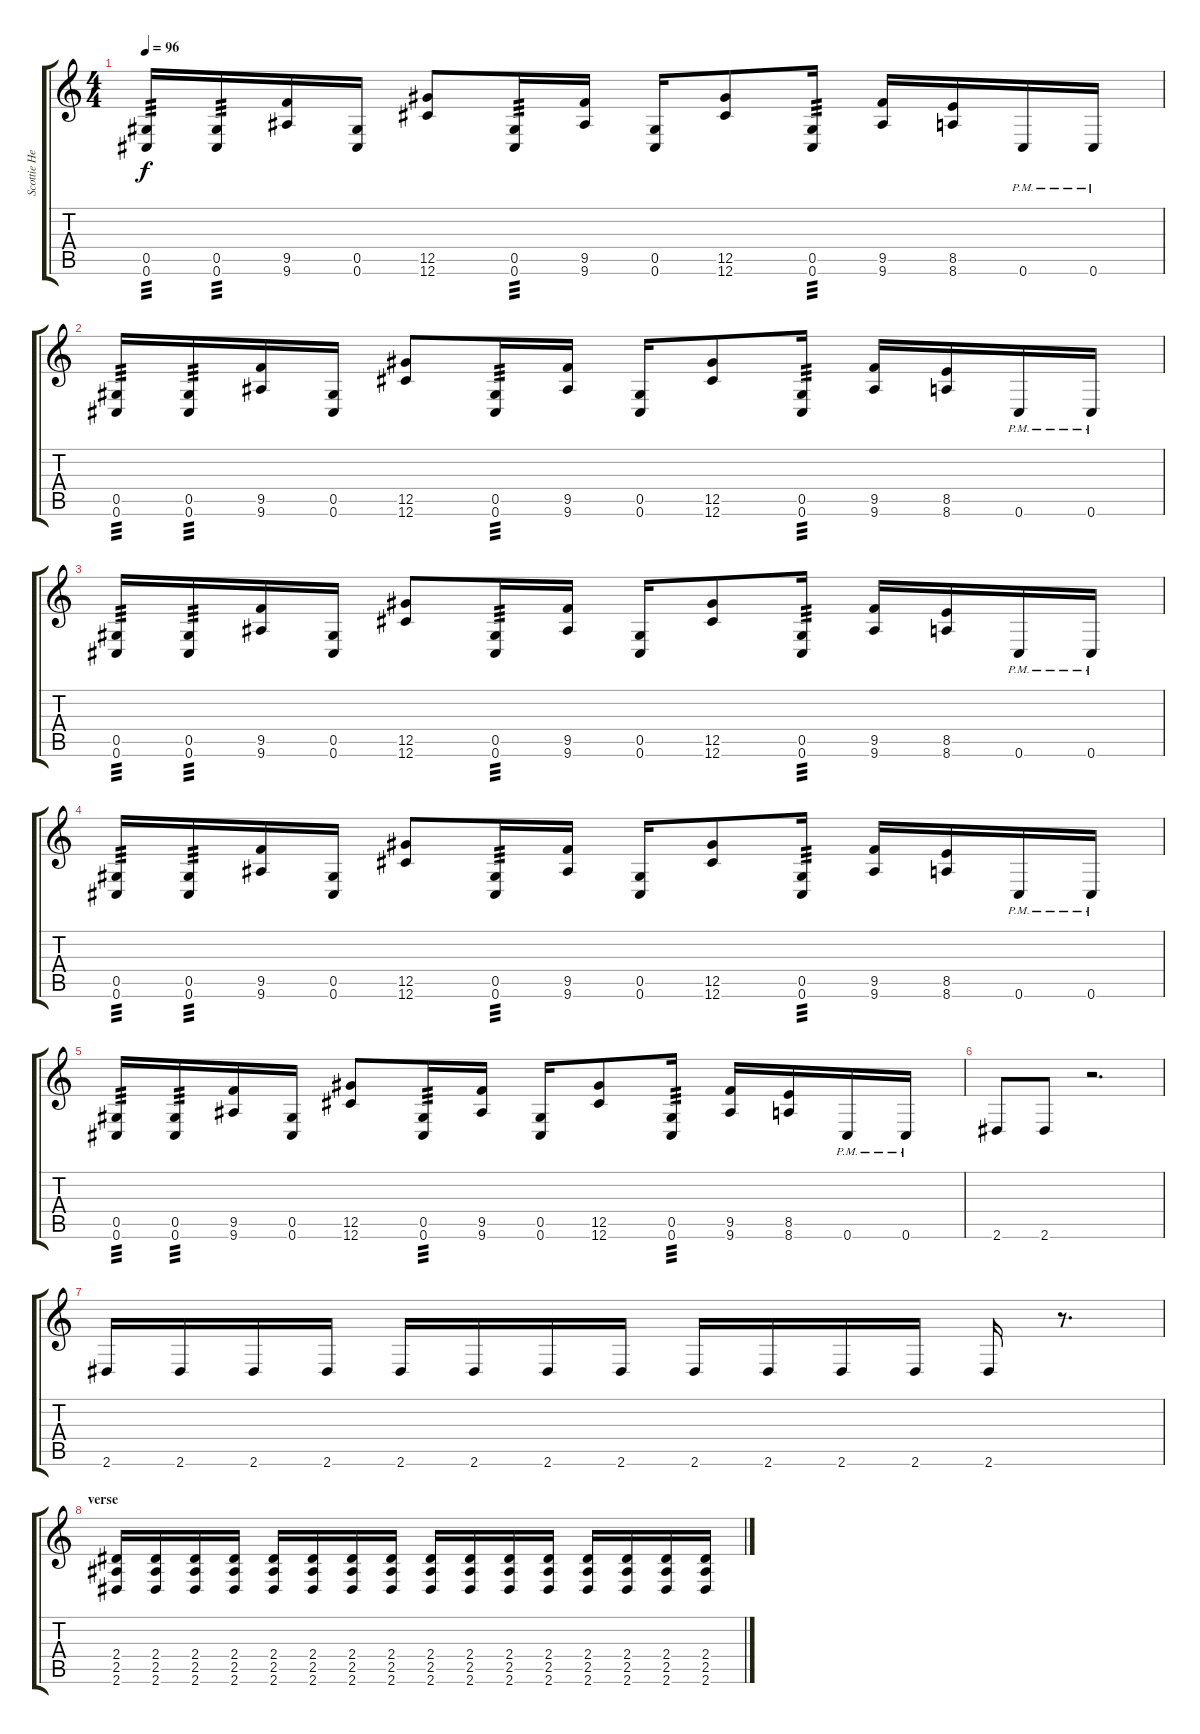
\track ("Scottie Henry" "Scottie He") {instrument distortionguitar}
\staff {score tabs}
\tuning (Eb4 Bb3 Gb3 Db3 Ab2 Db2) {hide}
\ts (4 4)
\tempo 96
\clef g2
\ks c
(0.5 0.6).16{tp 3 dy f} (0.5 0.6).16{tp 3} (9.5 9.6).16 (0.5 0.6).16 (12.5 12.6).8 (0.5 0.6).16{tp 3} (9.5 9.6).16 (0.5 0.6).16 (12.5 12.6).8 (0.5 0.6).16{tp 3} (9.5 9.6).16 (8.5 8.6).16 0.6{pm}.16 0.6{pm}.16 |
(0.5 0.6).16{tp 3} (0.5 0.6).16{tp 3} (9.5 9.6).16 (0.5 0.6).16 (12.5 12.6).8 (0.5 0.6).16{tp 3} (9.5 9.6).16 (0.5 0.6).16 (12.5 12.6).8 (0.5 0.6).16{tp 3} (9.5 9.6).16 (8.5 8.6).16 0.6{pm}.16 0.6{pm}.16 |
(0.5 0.6).16{tp 3} (0.5 0.6).16{tp 3} (9.5 9.6).16 (0.5 0.6).16 (12.5 12.6).8 (0.5 0.6).16{tp 3} (9.5 9.6).16 (0.5 0.6).16 (12.5 12.6).8 (0.5 0.6).16{tp 3} (9.5 9.6).16 (8.5 8.6).16 0.6{pm}.16 0.6{pm}.16 |
(0.5 0.6).16{tp 3} (0.5 0.6).16{tp 3} (9.5 9.6).16 (0.5 0.6).16 (12.5 12.6).8 (0.5 0.6).16{tp 3} (9.5 9.6).16 (0.5 0.6).16 (12.5 12.6).8 (0.5 0.6).16{tp 3} (9.5 9.6).16 (8.5 8.6).16 0.6{pm}.16 0.6{pm}.16 |
(0.5 0.6).16{tp 3} (0.5 0.6).16{tp 3} (9.5 9.6).16 (0.5 0.6).16 (12.5 12.6).8 (0.5 0.6).16{tp 3} (9.5 9.6).16 (0.5 0.6).16 (12.5 12.6).8 (0.5 0.6).16{tp 3} (9.5 9.6).16 (8.5 8.6).16 0.6{pm}.16 0.6{pm}.16 |
2.6.8 2.6.8 r.2{d} |
2.6.16 2.6.16 2.6.16 2.6.16 2.6.16 2.6.16 2.6.16 2.6.16 2.6.16 2.6.16 2.6.16 2.6.16 2.6.16 r.8{d} |
\section ("" "verse")
(2.4 2.5 2.6).16 (2.4 2.5 2.6).16 (2.4 2.5 2.6).16 (2.4 2.5 2.6).16 (2.4 2.5 2.6).16 (2.4 2.5 2.6).16 (2.4 2.5 2.6).16 (2.4 2.5 2.6).16 (2.4 2.5 2.6).16 (2.4 2.5 2.6).16 (2.4 2.5 2.6).16 (2.4 2.5 2.6).16 (2.4 2.5 2.6).16 (2.4 2.5 2.6).16 (2.4 2.5 2.6).16 (2.4 2.5 2.6).16
